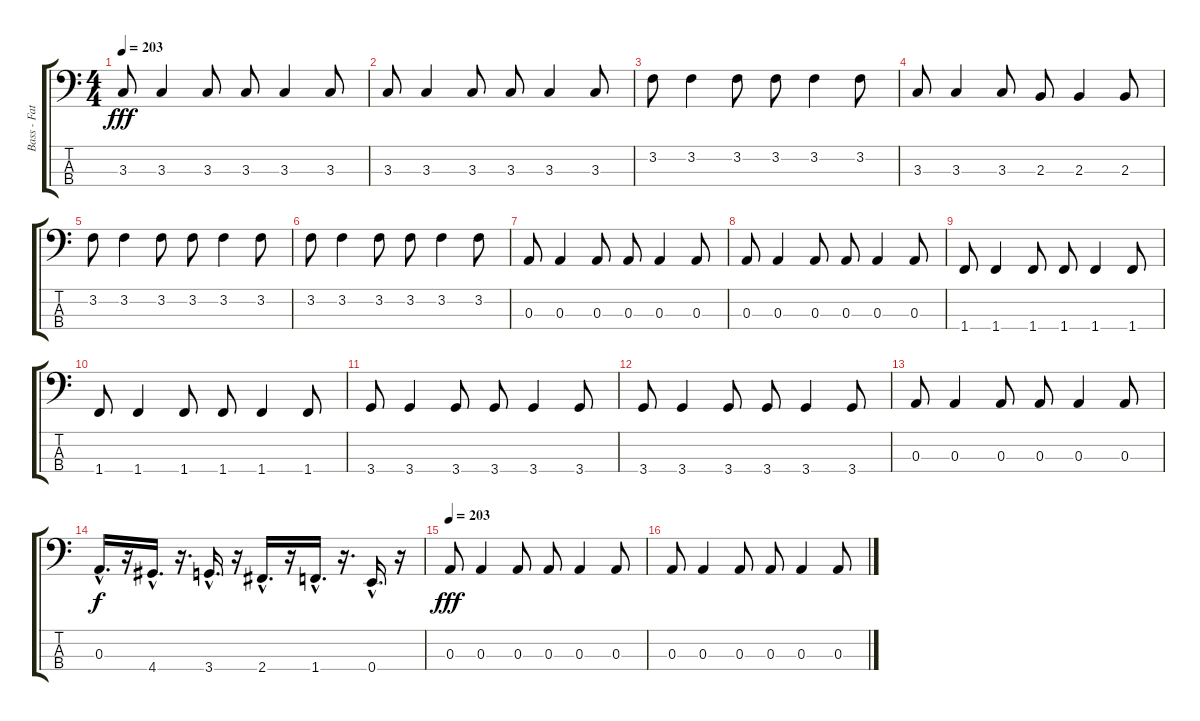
\track ("Bass - Fat Mike" "Bass - Fat") {instrument electricbasspick}
\staff {score tabs}
\tuning (G2 D2 A1 E1) {hide}
\ts (4 4)
\tempo 203
\clef f4
\ks c
3.3.8{dy fff} 3.3.4 3.3.8 3.3.8 3.3.4 3.3.8 |
3.3.8 3.3.4 3.3.8 3.3.8 3.3.4 3.3.8 |
3.2.8 3.2.4 3.2.8 3.2.8 3.2.4 3.2.8 |
3.3.8 3.3.4 3.3.8 2.3.8 2.3.4 2.3.8 |
3.2.8 3.2.4 3.2.8 3.2.8 3.2.4 3.2.8 |
3.2.8 3.2.4 3.2.8 3.2.8 3.2.4 3.2.8 |
0.3.8 0.3.4 0.3.8 0.3.8 0.3.4 0.3.8 |
0.3.8 0.3.4 0.3.8 0.3.8 0.3.4 0.3.8 |
1.4.8 1.4.4 1.4.8 1.4.8 1.4.4 1.4.8 |
1.4.8 1.4.4 1.4.8 1.4.8 1.4.4 1.4.8 |
3.4.8 3.4.4 3.4.8 3.4.8 3.4.4 3.4.8 |
3.4.8 3.4.4 3.4.8 3.4.8 3.4.4 3.4.8 |
0.3.8 0.3.4 0.3.8 0.3.8 0.3.4 0.3.8 |
0.3{hac}.16{d dy f} r.16 4.4{hac}.16{d} r.16{d} 3.4{hac}.16{d} r.16 2.4{hac}.16{d} r.16 1.4{hac}.16{d} r.16{d} 0.4{hac}.16{d} r.16 |
\tempo 203
0.3.8{dy fff} 0.3.4 0.3.8 0.3.8 0.3.4 0.3.8 |
0.3.8 0.3.4 0.3.8 0.3.8 0.3.4 0.3.8
